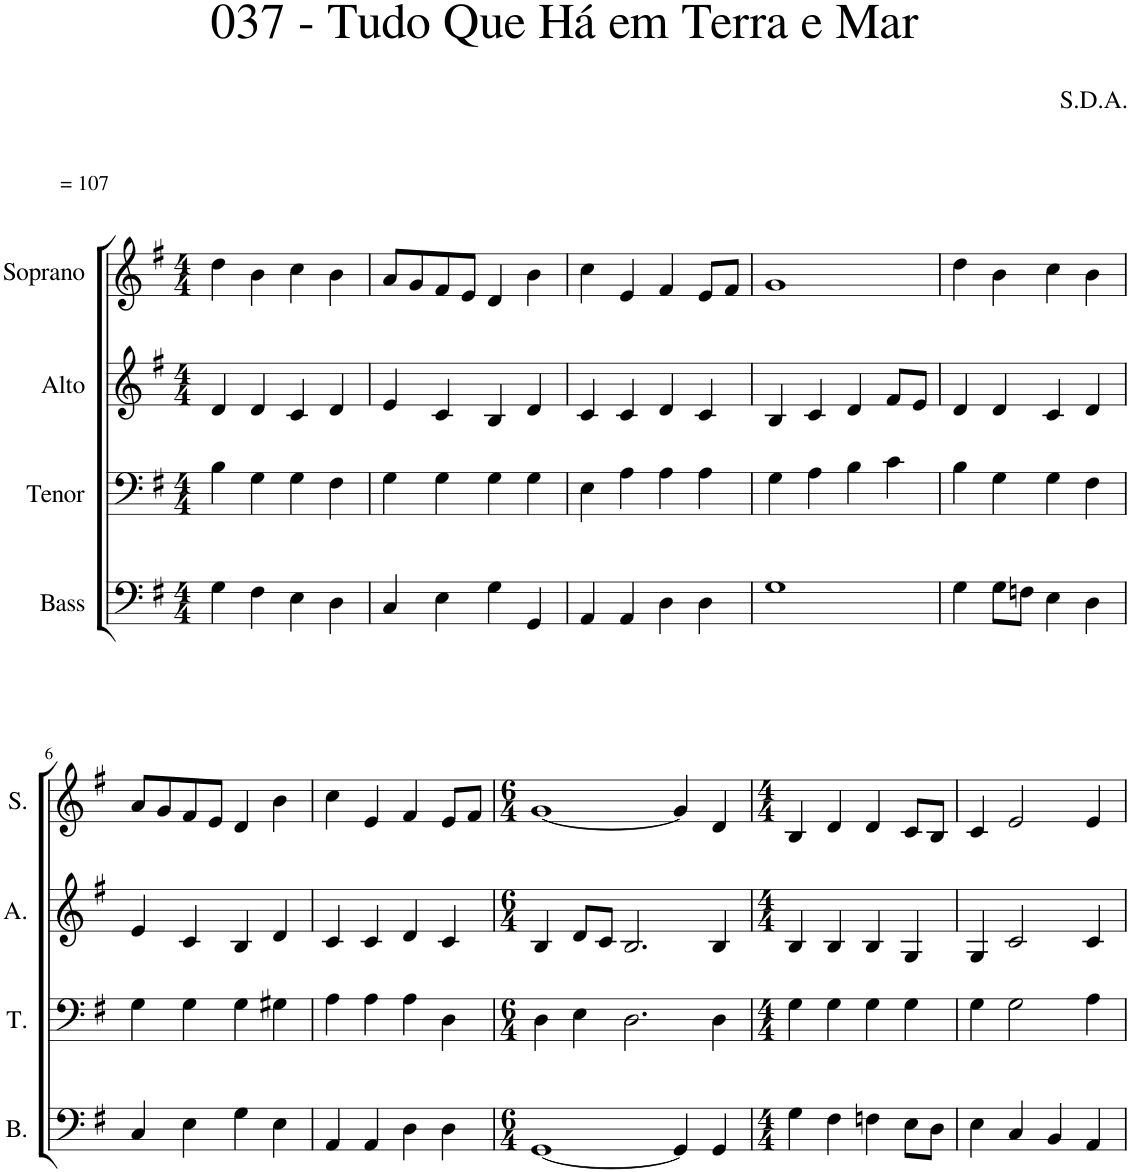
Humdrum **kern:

**kern	**kern	**kern	**kern
*part4	*part3	*part2	*part1
*staff4	*staff3	*staff2	*staff1
*I"Bass	*I"Tenor	*I"Alto	*I"Soprano
*I'B.	*I'T.	*I'A.	*I'S.
*clefF4	*clefF4	*clefG2	*clefG2
*k[f#]	*k[f#]	*k[f#]	*k[f#]
*M4/4	*M4/4	*M4/4	*M4/4
=1	=1	=1	=1
!	!	!	!LO:TX:a:t== 107
4G\	4B\	4d/	4dd\
4F#\	4G\	4d/	4b\
4E\	4G\	4c/	4cc\
4D\	4F#\	4d/	4b\
=2	=2	=2	=2
4C/	4G\	4e/	8a/L
.	.	.	8g/
4E\	4G\	4c/	8f#/
.	.	.	8e/J
4G\	4G\	4B/	4d/
4GG/	4G\	4d/	4b\
=3	=3	=3	=3
4AA/	4E\	4c/	4cc\
4AA/	4A\	4c/	4e/
4D\	4A\	4d/	4f#/
4D\	4A\	4c/	8e/L
.	.	.	8f#/J
=4	=4	=4	=4
1G	4G\	4B/	1g
.	4A\	4c/	.
.	4B\	4d/	.
.	4c\	8f#/L	.
.	.	8e/J	.
=5	=5	=5	=5
4G\	4B\	4d/	4dd\
8G\L	4G\	4d/	4b\
8Fn\J	.	.	.
4E\	4G\	4c/	4cc\
4D\	4F#\	4d/	4b\
!!LO:LB:g=z
=6	=6	=6	=6
4C/	4G\	4e/	8a/L
.	.	.	8g/
4E\	4G\	4c/	8f#/
.	.	.	8e/J
4G\	4G\	4B/	4d/
4E\	4G#X\	4d/	4b\
=7	=7	=7	=7
4AA/	4A\	4c/	4cc\
4AA/	4A\	4c/	4e/
4D\	4A\	4d/	4f#/
4D\	4D\	4c/	8e/L
.	.	.	8f#/J
=8	=8	=8	=8
*M6/4	*M6/4	*M6/4	*M6/4
[1GG	4D\	4B/	[1g
.	4E\	8d/L	.
.	.	8c/J	.
.	2.D\	2.B/	.
4GG/]	.	.	4g/]
4GG/	4D\	4B/	4d/
=9	=9	=9	=9
*M4/4	*M4/4	*M4/4	*M4/4
4G\	4G\	4B/	4B/
4F#\	4G\	4B/	4d/
4Fn\	4G\	4B/	4d/
8E\L	4G\	4G/	8c/L
8D\J	.	.	8B/J
=10	=10	=10	=10
4E\	4G\	4G/	4c/
4C/	2G\	2c/	2e/
4BB/	.	.	.
4AA/	4A\	4c/	4e/
=	=	=	=
*-	*-	*-	*-
